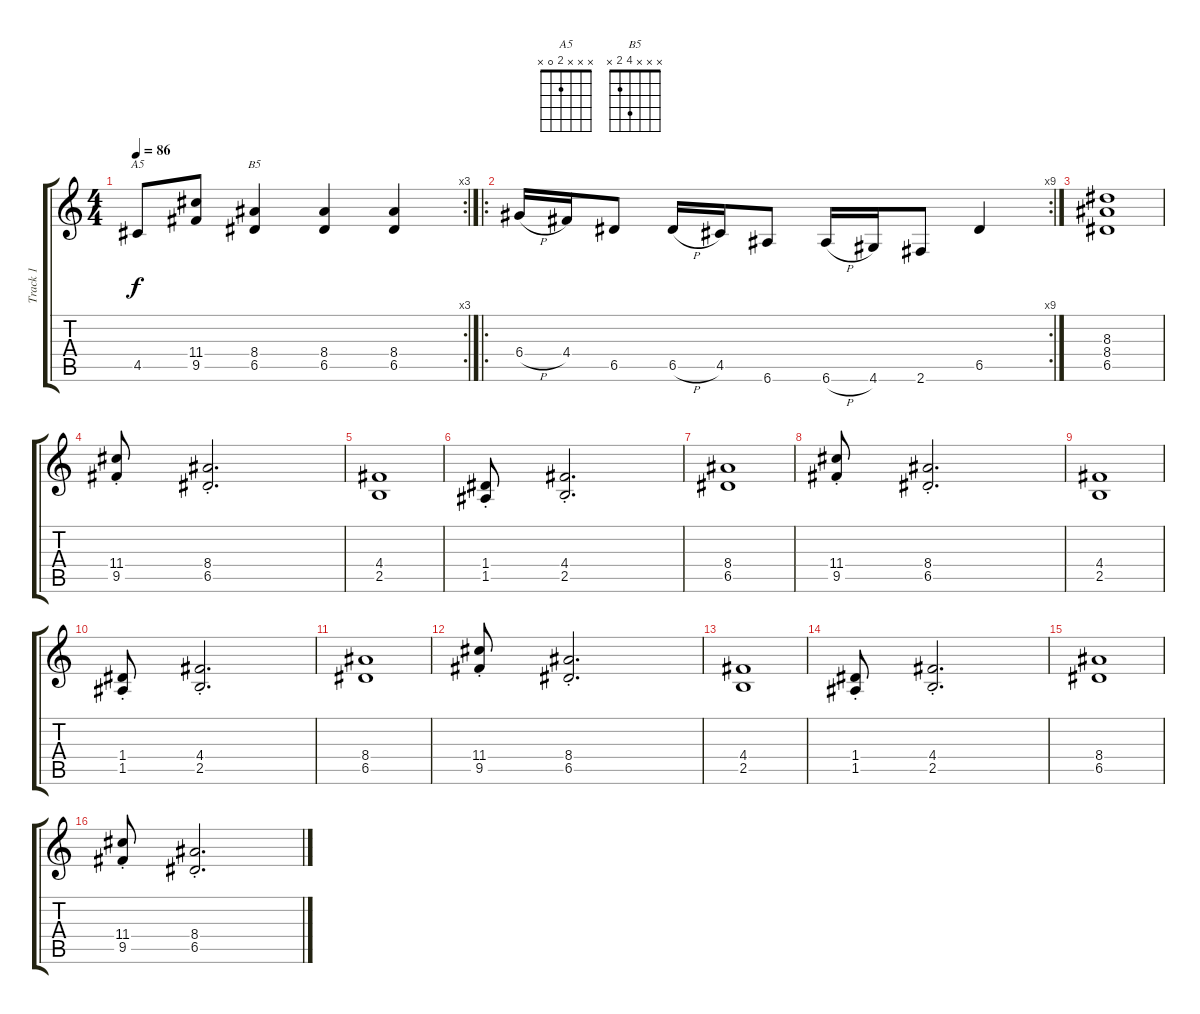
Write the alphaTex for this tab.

\track ("Track 1" "Track 1") {instrument distortionguitar}
\staff {score tabs}
\tuning (E4 B3 G3 D3 A2 E2) {hide}
\chord ("A5" x x x 2 0 x)
\chord ("B5" x x x 4 2 x)
\rc 3
\ts (4 4)
\tempo 86
\clef g2
\ks c
4.5.8{ch "A5" dy f} (11.4 9.5).8 (8.4 6.5).4{ch "B5"} (8.4 6.5).4 (8.4 6.5).4 |
\ro
\rc 9
6.4{h}.16 4.4.16 6.5.8 6.5{h}.16 4.5.16 6.6.8 6.6{h}.16 4.6.16 2.6.8 6.5.4 |
(8.3 8.4 6.5).1 |
(11.4 9.5{st}).8 (8.4 6.5{st}).2{d} |
(4.4 2.5).1 |
(1.4 1.5{st}).8 (4.4 2.5{st}).2{d} |
(8.4 6.5).1 |
(11.4 9.5{st}).8 (8.4 6.5{st}).2{d} |
(4.4 2.5).1 |
(1.4 1.5{st}).8 (4.4 2.5{st}).2{d} |
(8.4 6.5).1 |
(11.4 9.5{st}).8 (8.4 6.5{st}).2{d} |
(4.4 2.5).1 |
(1.4 1.5{st}).8 (4.4 2.5{st}).2{d} |
(8.4 6.5).1 |
(11.4 9.5{st}).8 (8.4 6.5{st}).2{d}
